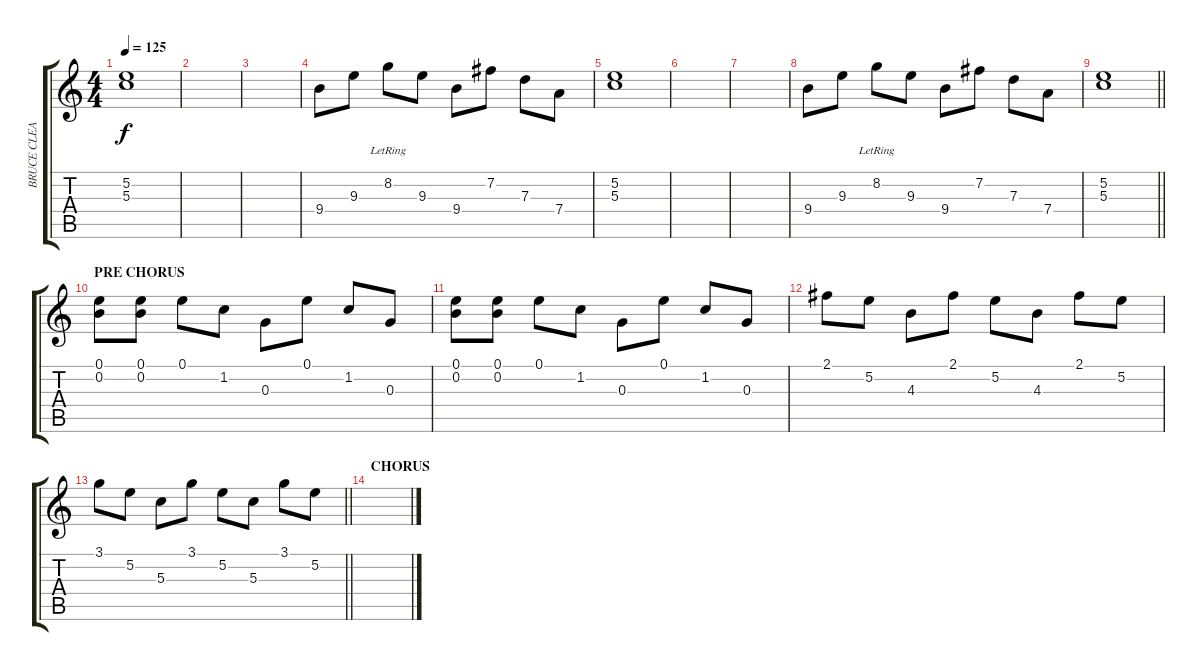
\track ("BRUCE CLEAN" "BRUCE CLEA") {instrument acousticguitarsteel}
\staff {score tabs}
\tuning (E4 B3 G3 D3 A2 E2) {hide}
\ts (4 4)
\tempo 125
\clef g2
\ks c
(5.2 5.3).1{dy f} |
|
|
9.4.8 9.3.8 8.2{lr}.8 9.3.8 9.4.8 7.2.8 7.3.8 7.4.8 |
(5.2 5.3).1 |
|
|
9.4.8 9.3.8 8.2{lr}.8 9.3.8 9.4.8 7.2.8 7.3.8 7.4.8 |
\barLineRight lightlight
(5.2 5.3).1 |
\section ("" "PRE CHORUS")
(0.1 0.2).8 (0.1 0.2).8 0.1.8 1.2.8 0.3.8 0.1.8 1.2.8 0.3.8 |
(0.1 0.2).8 (0.1 0.2).8 0.1.8 1.2.8 0.3.8 0.1.8 1.2.8 0.3.8 |
2.1.8 5.2.8 4.3.8 2.1.8 5.2.8 4.3.8 2.1.8 5.2.8 |
\barLineRight lightlight
3.1.8 5.2.8 5.3.8 3.1.8 5.2.8 5.3.8 3.1.8 5.2.8 |
\section ("" "CHORUS")
